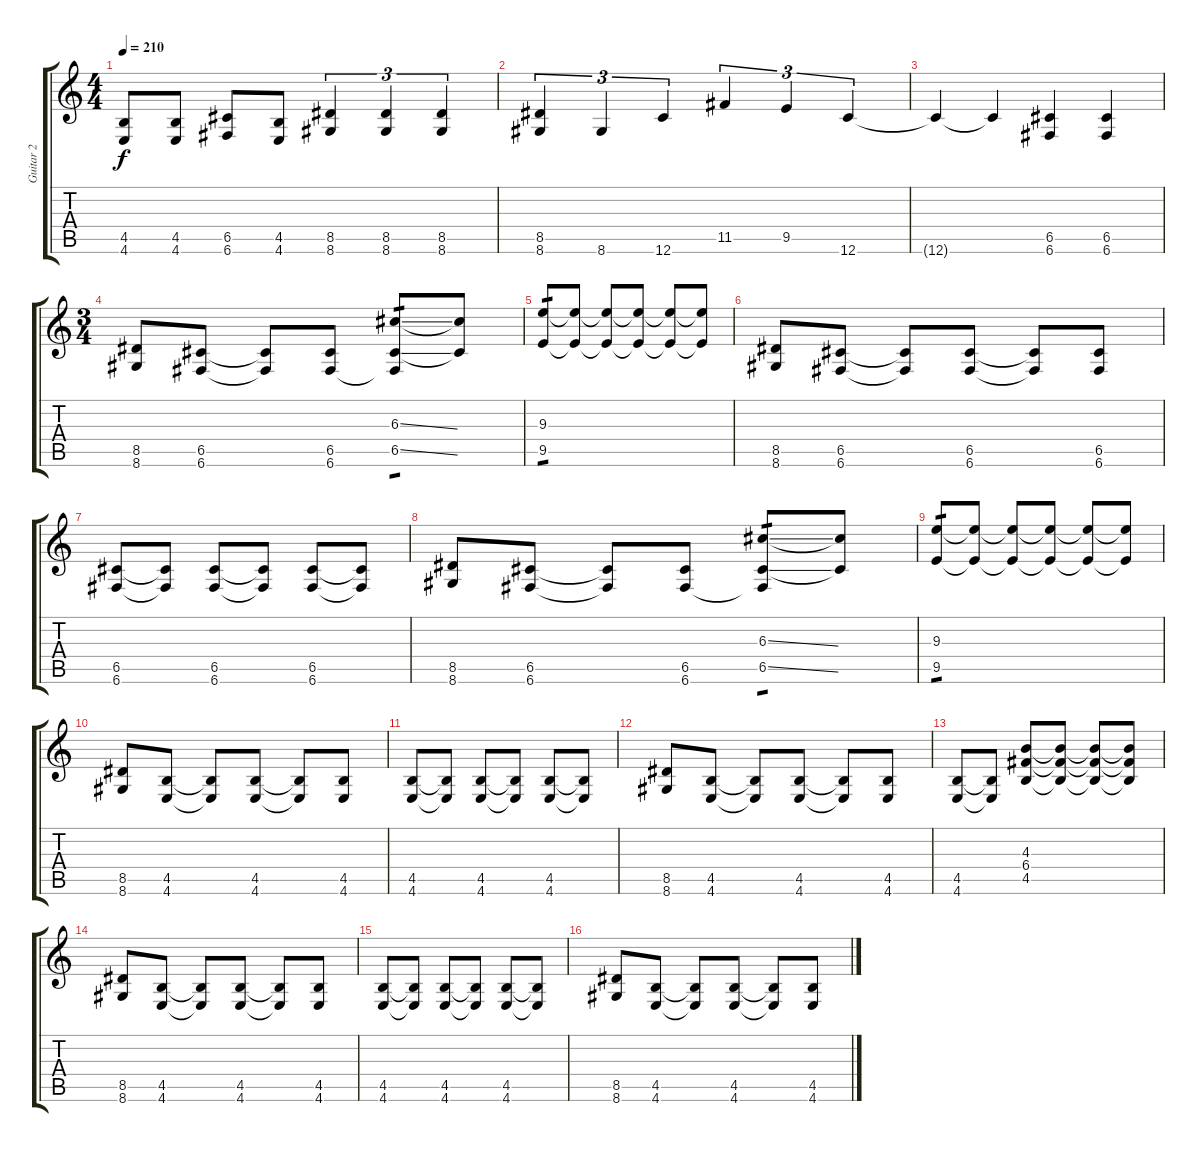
\track ("Guitar 2" "Guitar 2") {instrument overdrivenguitar}
\staff {score tabs}
\tuning (E4 C4 G3 C3 G2 C2) {hide}
\ts (4 4)
\tempo 210
\clef g2
\ks c
(4.5{t} 4.6{t}).8{dy f} (4.5 4.6).8 (6.5 6.6).8 (4.5 4.6).8 (8.5 8.6).4{tu (3 2)} (8.5 8.6).4{tu (3 2)} (8.5 8.6).4{tu (3 2)} |
(8.5 8.6).4{tu (3 2)} 8.6.4{tu (3 2)} 12.6.4{tu (3 2)} 11.5.4{tu (3 2)} 9.5.4{tu (3 2)} 12.6.4{tu (3 2)} |
12.6{t}.4 12.6{t}.4 (6.5 6.6).4 (6.5 6.6).4 |
\ts (3 4)
(8.5 8.6).8 (6.5 6.6).8 (6.5{t} 6.6{t}).8 (6.5 6.6).8 (6.3{ss} 6.5{ss} 6.6{t}).8{tp 1} (6.3{t} 6.5{t}).8 |
(9.3 9.5).8{tp 1} (9.3{t} 9.5{t}).8 (9.3{t} 9.5{t}).8 (9.3{t} 9.5{t}).8 (9.3{t} 9.5{t}).8 (9.3{t} 9.5{t}).8 |
(8.5 8.6).8 (6.5 6.6).8 (6.5{t} 6.6{t}).8 (6.5 6.6).8 (6.5{t} 6.6{t}).8 (6.5 6.6).8 |
(6.5 6.6).8 (6.5{t} 6.6{t}).8 (6.5 6.6).8 (6.5{t} 6.6{t}).8 (6.5 6.6).8 (6.5{t} 6.6{t}).8 |
(8.5 8.6).8 (6.5 6.6).8 (6.5{t} 6.6{t}).8 (6.5 6.6).8 (6.3{ss} 6.5{ss} 6.6{t}).8{tp 1} (6.3{t} 6.5{t}).8 |
(9.3 9.5).8{tp 1} (9.3{t} 9.5{t}).8 (9.3{t} 9.5{t}).8 (9.3{t} 9.5{t}).8 (9.3{t} 9.5{t}).8 (9.3{t} 9.5{t}).8 |
(8.5 8.6).8 (4.5 4.6).8 (4.5{t} 4.6{t}).8 (4.5 4.6).8 (4.5{t} 4.6{t}).8 (4.5 4.6).8 |
(4.5 4.6).8 (4.5{t} 4.6{t}).8 (4.5 4.6).8 (4.5{t} 4.6{t}).8 (4.5 4.6).8 (4.5{t} 4.6{t}).8 |
(8.5 8.6).8 (4.5 4.6).8 (4.5{t} 4.6{t}).8 (4.5 4.6).8 (4.5{t} 4.6{t}).8 (4.5 4.6).8 |
(4.5 4.6).8 (4.5{t} 4.6{t}).8 (4.3 6.4 4.5).8 (4.3{t} 6.4{t} 4.5{t}).8 (4.3{t} 6.4{t} 4.5{t}).8 (4.3{t} 6.4{t} 4.5{t}).8 |
(8.5 8.6).8 (4.5 4.6).8 (4.5{t} 4.6{t}).8 (4.5 4.6).8 (4.5{t} 4.6{t}).8 (4.5 4.6).8 |
(4.5 4.6).8 (4.5{t} 4.6{t}).8 (4.5 4.6).8 (4.5{t} 4.6{t}).8 (4.5 4.6).8 (4.5{t} 4.6{t}).8 |
(8.5 8.6).8 (4.5 4.6).8 (4.5{t} 4.6{t}).8 (4.5 4.6).8 (4.5{t} 4.6{t}).8 (4.5 4.6).8
